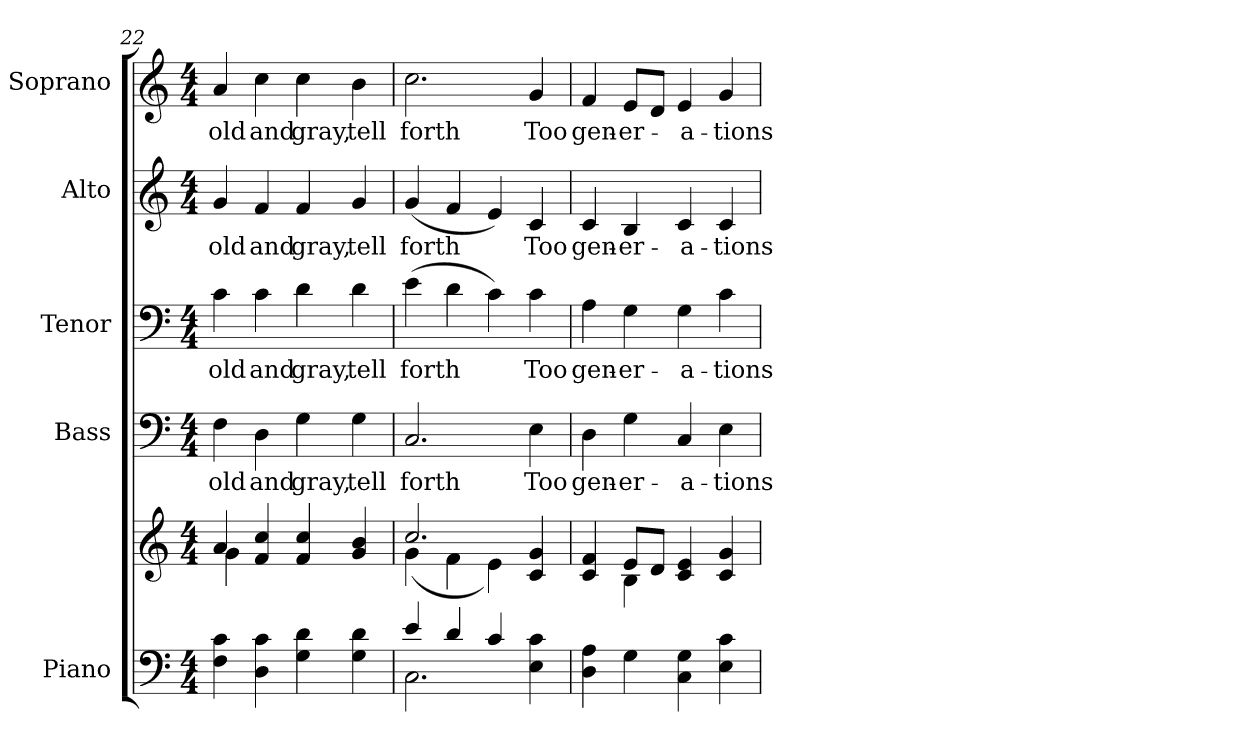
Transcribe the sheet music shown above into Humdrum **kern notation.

**kern	**kern	**kern	**text	**kern	**text	**kern	**text	**kern	**text
*part5	*part5	*part4	*part4	*part3	*part3	*part2	*part2	*part1	*part1
*staff6	*staff5	*staff4	*staff4	*staff3	*staff3	*staff2	*staff2	*staff1	*staff1
*I"Piano	*	*I"Bass	*	*I"Tenor	*	*I"Alto	*	*I"Soprano	*
*I'Pno.	*	*I'B.	*	*I'T.	*	*I'A.	*	*I'S.	*
*clefF4	*clefG2	*clefF4	*	*clefF4	*	*clefG2	*	*clefG2	*
*k[]	*k[]	*k[]	*	*k[]	*	*k[]	*	*k[]	*
*C:	*C:	*C:	*	*C:	*	*C:	*	*C:	*
*M4/4	*M4/4	*M4/4	*	*M4/4	*	*M4/4	*	*M4/4	*
=22	=22	=22	=22	=22	=22	=22	=22	=22	=22
*	*^	*	*	*	*	*	*	*	*
!	!	!	!	!LO:LY:b:color=#000000	!	!	!	!	!	!
!	!	!	!	!	!	!LO:LY:b:color=#000000	!	!	!	!
!	!	!	!	!	!	!	!	!LO:LY:b:color=#000000	!	!
!	!	!	!	!	!	!	!	!	!	!LO:LY:b:color=#000000
4Fi\ 4ci	4ai/	4gi\	4Fi\	old	4ci\	old	4gi/	old	4ai/	old
!	!	!	!	!LO:LY:b:color=#000000	!	!	!	!	!	!
!	!	!	!	!	!	!LO:LY:b:color=#000000	!	!	!	!
!	!	!	!	!	!	!	!	!LO:LY:b:color=#000000	!	!
!	!	!	!	!	!	!	!	!	!	!LO:LY:b:color=#000000
4Di\ 4ci	4fi/ 4cci	4ryy	4Di\	and	4ci\	and	4fi/	and	4cci\	and
!	!	!	!	!LO:LY:b:color=#000000	!	!	!	!	!	!
!	!	!	!	!	!	!LO:LY:b:color=#000000	!	!	!	!
!	!	!	!	!	!	!	!	!LO:LY:b:color=#000000	!	!
!	!	!	!	!	!	!	!	!	!	!LO:LY:b:color=#000000
4Gi\ 4di	4fi/ 4cci	2ryy	4Gi\	gray,	4di\	gray,	4fi/	gray,	4cci\	gray,
!	!	!	!	!LO:LY:b:color=#000000	!	!	!	!	!	!
!	!	!	!	!	!	!LO:LY:b:color=#000000	!	!	!	!
!	!	!	!	!	!	!	!	!LO:LY:b:color=#000000	!	!
!	!	!	!	!	!	!	!	!	!	!LO:LY:b:color=#000000
4Gi\ 4di	4gi/ 4bi	.	4Gi\	tell	4di\	tell	4gi/	tell	4bi\	tell
=23	=23	=23	=23	=23	=23	=23	=23	=23	=23	=23
*^	*	*	*	*	*	*	*	*	*	*
!	!	!	!	!	!LO:LY:b:color=#000000	!	!	!	!	!	!
!	!	!	!	!	!	!	!LO:LY:b:color=#000000	!	!	!	!
!	!	!	!	!	!	!	!	!	!LO:LY:b:color=#000000	!	!
!	!	!	!	!	!	!	!	!	!	!	!LO:LY:b:color=#000000
4ei/	2.Ci\	2.cci/	(4gi\	2.Ci/	forth	(4ei\	forth	(4gi/	forth	2.cci\	forth
4di/	.	.	4fi\	.	.	4di\	.	4fi/	.	.	.
4ci/	.	.	4ei\)	.	.	4ci\)	.	4ei/)	.	.	.
!	!	!	!	!	!LO:LY:b:color=#000000	!	!	!	!	!	!
!	!	!	!	!	!	!	!LO:LY:b:color=#000000	!	!	!	!
!	!	!	!	!	!	!	!	!	!LO:LY:b:color=#000000	!	!
!	!	!	!	!	!	!	!	!	!	!	!LO:LY:b:color=#000000
4Ei\ 4ci	4ryy	4ci/ 4gi	4ryy	4Ei\	Too	4ci\	Too	4ci/	Too	4gi/	Too
*v	*v	*	*	*	*	*	*	*	*	*	*
!!LO:PB:g=z
=24	=24	=24	=24	=24	=24	=24	=24	=24	=24	=24
*^	*	*	*	*	*	*	*	*	*	*
!	!	!	!	!	!LO:LY:b:color=#000000	!	!	!	!	!	!
*v	*v	*	*	*	*	*	*	*	*	*	*
*^	*	*	*	*	*	*	*	*	*	*
!	!	!	!	!	!	!	!LO:LY:b:color=#000000	!	!	!	!
*v	*v	*	*	*	*	*	*	*	*	*	*
*^	*	*	*	*	*	*	*	*	*	*
!	!	!	!	!	!	!	!	!	!LO:LY:b:color=#000000	!	!
*v	*v	*	*	*	*	*	*	*	*	*	*
*^	*	*	*	*	*	*	*	*	*	*
!	!	!	!	!	!	!	!	!	!	!	!LO:LY:b:color=#000000
*v	*v	*	*	*	*	*	*	*	*	*	*
4Di\ 4Ai	4ci/ 4fi	4ryy	4Di\	gen-	4Ai\	gen-	4ci/	gen-	4fi/	gen-
!	!	!	!	!LO:LY:b:color=#000000	!	!	!	!	!	!
!	!	!	!	!	!	!LO:LY:b:color=#000000	!	!	!	!
!	!	!	!	!	!	!	!	!LO:LY:b:color=#000000	!	!
!	!	!	!	!	!	!	!	!	!	!LO:LY:b:color=#000000
4Gi\	8ei/L	4Bi\	4Gi\	-er-	4Gi\	-er-	4Bi/	-er-	8ei/L	-er-
.	8di/J	.	.	.	.	.	.	.	8di/J	.
!	!	!	!	!LO:LY:b:color=#000000	!	!	!	!	!	!
!	!	!	!	!	!	!LO:LY:b:color=#000000	!	!	!	!
!	!	!	!	!	!	!	!	!LO:LY:b:color=#000000	!	!
!	!	!	!	!	!	!	!	!	!	!LO:LY:b:color=#000000
4Ci\ 4Gi	4ci/ 4ei	2ryy	4Ci/	-a-	4Gi\	-a-	4ci/	-a-	4ei/	-a-
!	!	!	!	!LO:LY:b:color=#000000	!	!	!	!	!	!
!	!	!	!	!	!	!LO:LY:b:color=#000000	!	!	!	!
!	!	!	!	!	!	!	!	!LO:LY:b:color=#000000	!	!
!	!	!	!	!	!	!	!	!	!	!LO:LY:b:color=#000000
4Ei\ 4ci	4ci/ 4gi	.	4Ei\	-tions	4ci\	-tions	4ci/	-tions	4gi/	-tions
*	*v	*v	*	*	*	*	*	*	*	*
=	=	=	=	=	=	=	=	=	=
*-	*-	*-	*-	*-	*-	*-	*-	*-	*-
